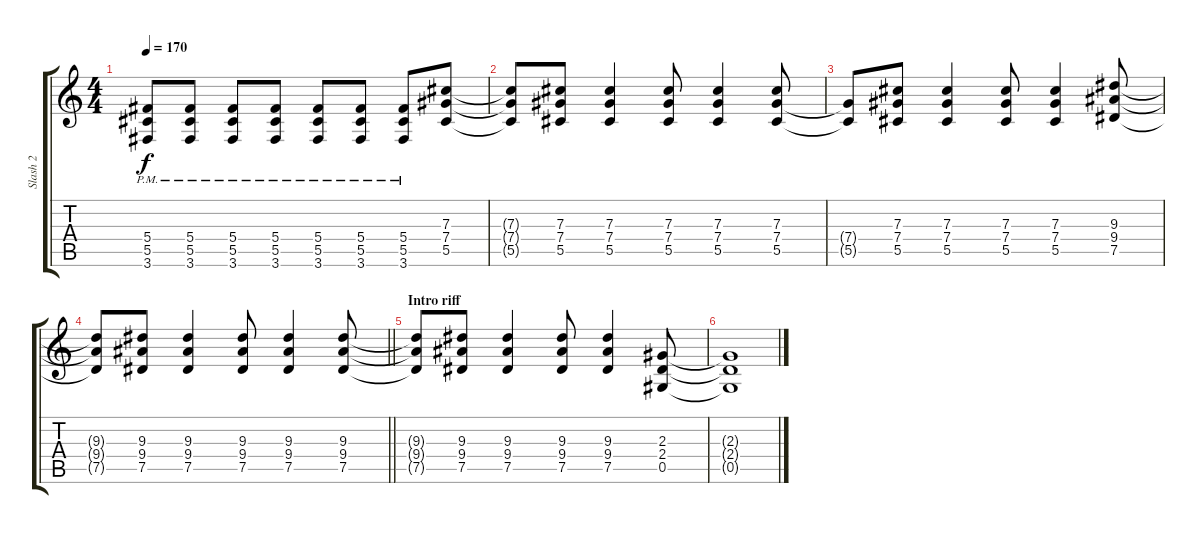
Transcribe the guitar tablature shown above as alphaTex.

\track ("Slash 2" "Slash 2") {instrument distortionguitar}
\staff {score tabs}
\tuning (Eb4 Bb3 Gb3 Db3 Ab2 Eb2) {hide}
\ts (4 4)
\tempo 170
\clef g2
\ks c
(5.4{pm} 5.5{pm} 3.6{pm}).8{dy f} (5.4{pm} 5.5{pm} 3.6{pm}).8 (5.4{pm} 5.5{pm} 3.6{pm}).8 (5.4{pm} 5.5{pm} 3.6{pm}).8 (5.4{pm} 5.5{pm} 3.6{pm}).8 (5.4{pm} 5.5{pm} 3.6{pm}).8 (5.4{pm} 5.5{pm} 3.6{pm}).8 (7.3 7.4 5.5).8 |
(7.3{t} 7.4{t} 5.5{t}).8 (7.3 7.4 5.5).8 (7.3 7.4 5.5).4 (7.3 7.4 5.5).8 (7.3 7.4 5.5).4 (7.3 7.4 5.5).8 |
(7.4{t} 5.5{t}).8 (7.3 7.4 5.5).8 (7.3 7.4 5.5).4 (7.3 7.4 5.5).8 (7.3 7.4 5.5).4 (9.3 9.4 7.5).8 |
\barLineRight lightlight
(9.3{t} 9.4{t} 7.5{t}).8 (9.3 9.4 7.5).8 (9.3 9.4 7.5).4 (9.3 9.4 7.5).8 (9.3 9.4 7.5).4 (9.3 9.4 7.5).8 |
\section ("" "Intro riff")
(9.3{t} 9.4{t} 7.5{t}).8 (9.3 9.4 7.5).8 (9.3 9.4 7.5).4 (9.3 9.4 7.5).8 (9.3 9.4 7.5).4 (2.3 2.4 0.5).8 |
(2.3{t} 2.4{t} 0.5{t}).1
